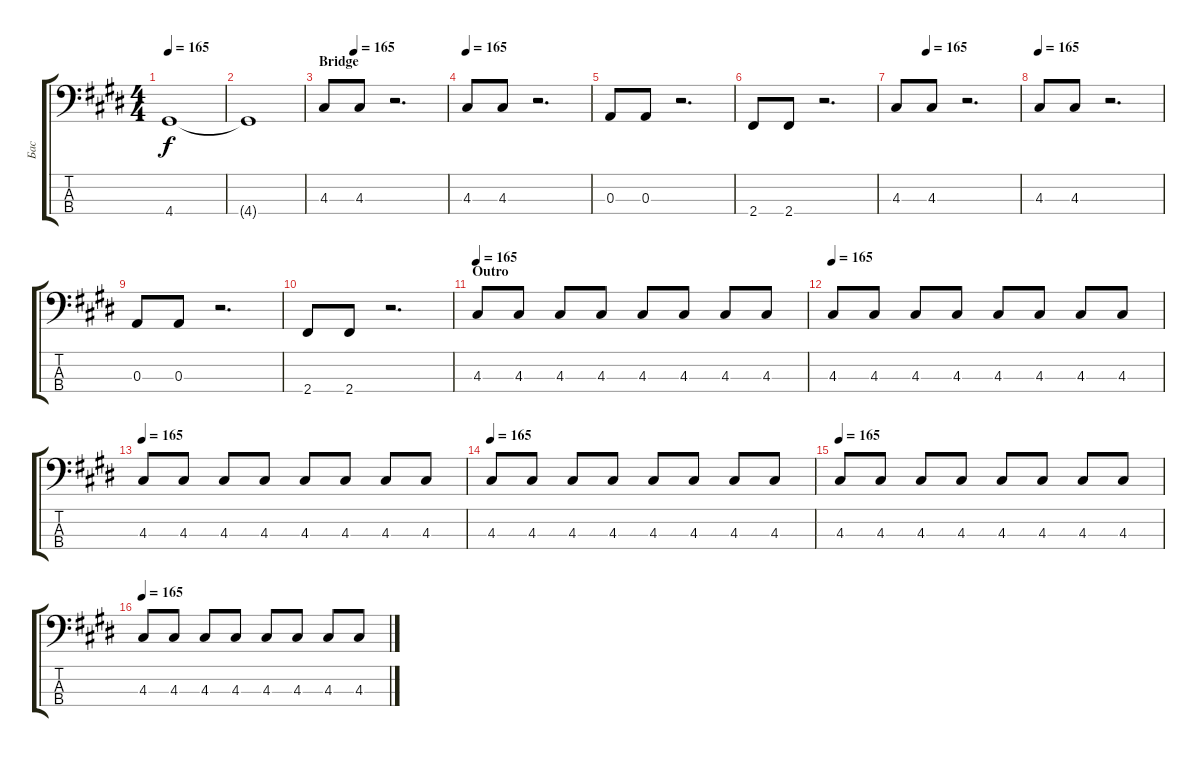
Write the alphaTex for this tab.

\track ("Бас" "Бас") {instrument electricbassfinger}
\staff {score tabs}
\tuning (G2 D2 A1 E1) {hide}
\ts (4 4)
\tempo 165
\clef f4
\ks e
4.4{t}.1{dy f} |
4.4{t}.1 |
\section ("" "Bridge")
\tempo (165 0.25)
4.3.8 4.3.8 r.2{d} |
\tempo 165
4.3.8 4.3.8 r.2{d} |
0.3.8 0.3.8 r.2{d} |
2.4.8 2.4.8 r.2{d} |
\tempo (165 0.25)
4.3.8 4.3.8 r.2{d} |
\tempo 165
4.3.8 4.3.8 r.2{d} |
0.3.8 0.3.8 r.2{d} |
2.4.8 2.4.8 r.2{d} |
\section ("" "Outro")
\tempo 165
4.3.8 4.3.8 4.3.8 4.3.8 4.3.8 4.3.8 4.3.8 4.3.8 |
\tempo 165
4.3.8 4.3.8 4.3.8 4.3.8 4.3.8 4.3.8 4.3.8 4.3.8 |
\tempo 165
4.3.8 4.3.8 4.3.8 4.3.8 4.3.8 4.3.8 4.3.8 4.3.8 |
\tempo 165
4.3.8 4.3.8 4.3.8 4.3.8 4.3.8 4.3.8 4.3.8 4.3.8 |
\tempo 165
4.3.8 4.3.8 4.3.8 4.3.8 4.3.8 4.3.8 4.3.8 4.3.8 |
\tempo 165
4.3.8 4.3.8 4.3.8 4.3.8 4.3.8 4.3.8 4.3.8 4.3.8
